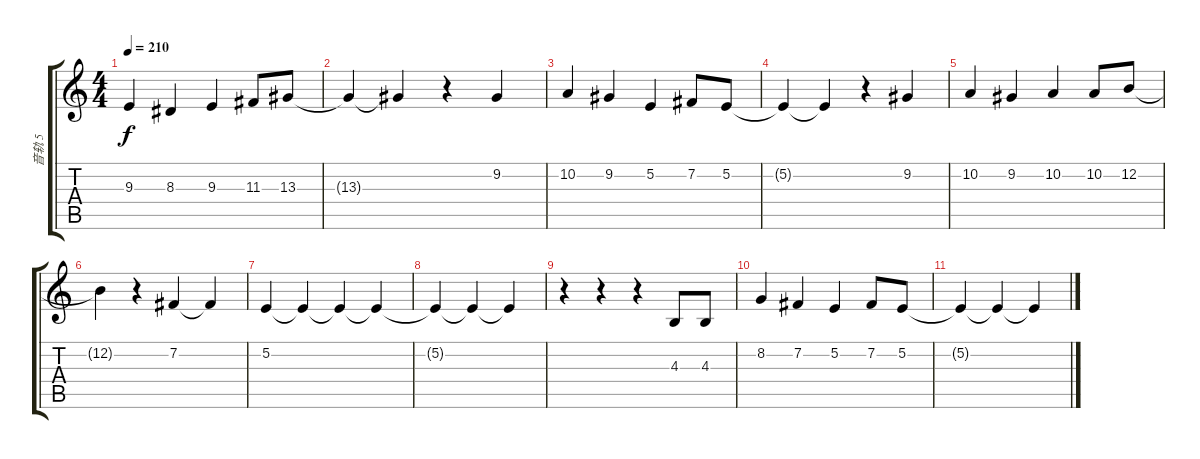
\track ("音轨 5" "音轨 5") {instrument reedorgan}
\staff {score tabs}
\tuning (E4 B3 G3 D3 A2 E2) {hide}
\ts (4 4)
\tempo 210
\clef g2
\ks c
9.3.4{dy f} 8.3.4 9.3.4 11.3.8 13.3.8 |
13.3{t}.4 13.3{t}.4 r.4 9.2.4 |
10.2.4 9.2.4 5.2.4 7.2.8 5.2.8 |
5.2{t}.4 5.2{t}.4 r.4 9.2.4 |
10.2.4 9.2.4 10.2.4 10.2.8 12.2.8 |
12.2{t}.4 r.4 7.2.4 7.2{t}.4 |
5.2.4 5.2{t}.4 5.2{t}.4 5.2{t}.4 |
5.2{t}.4 5.2{t}.4 5.2{t}.4 |
r.4 r.4 r.4 4.3.8 4.3.8 |
8.2.4 7.2.4 5.2.4 7.2.8 5.2.8 |
5.2{t}.4 5.2{t}.4 5.2{t}.4
